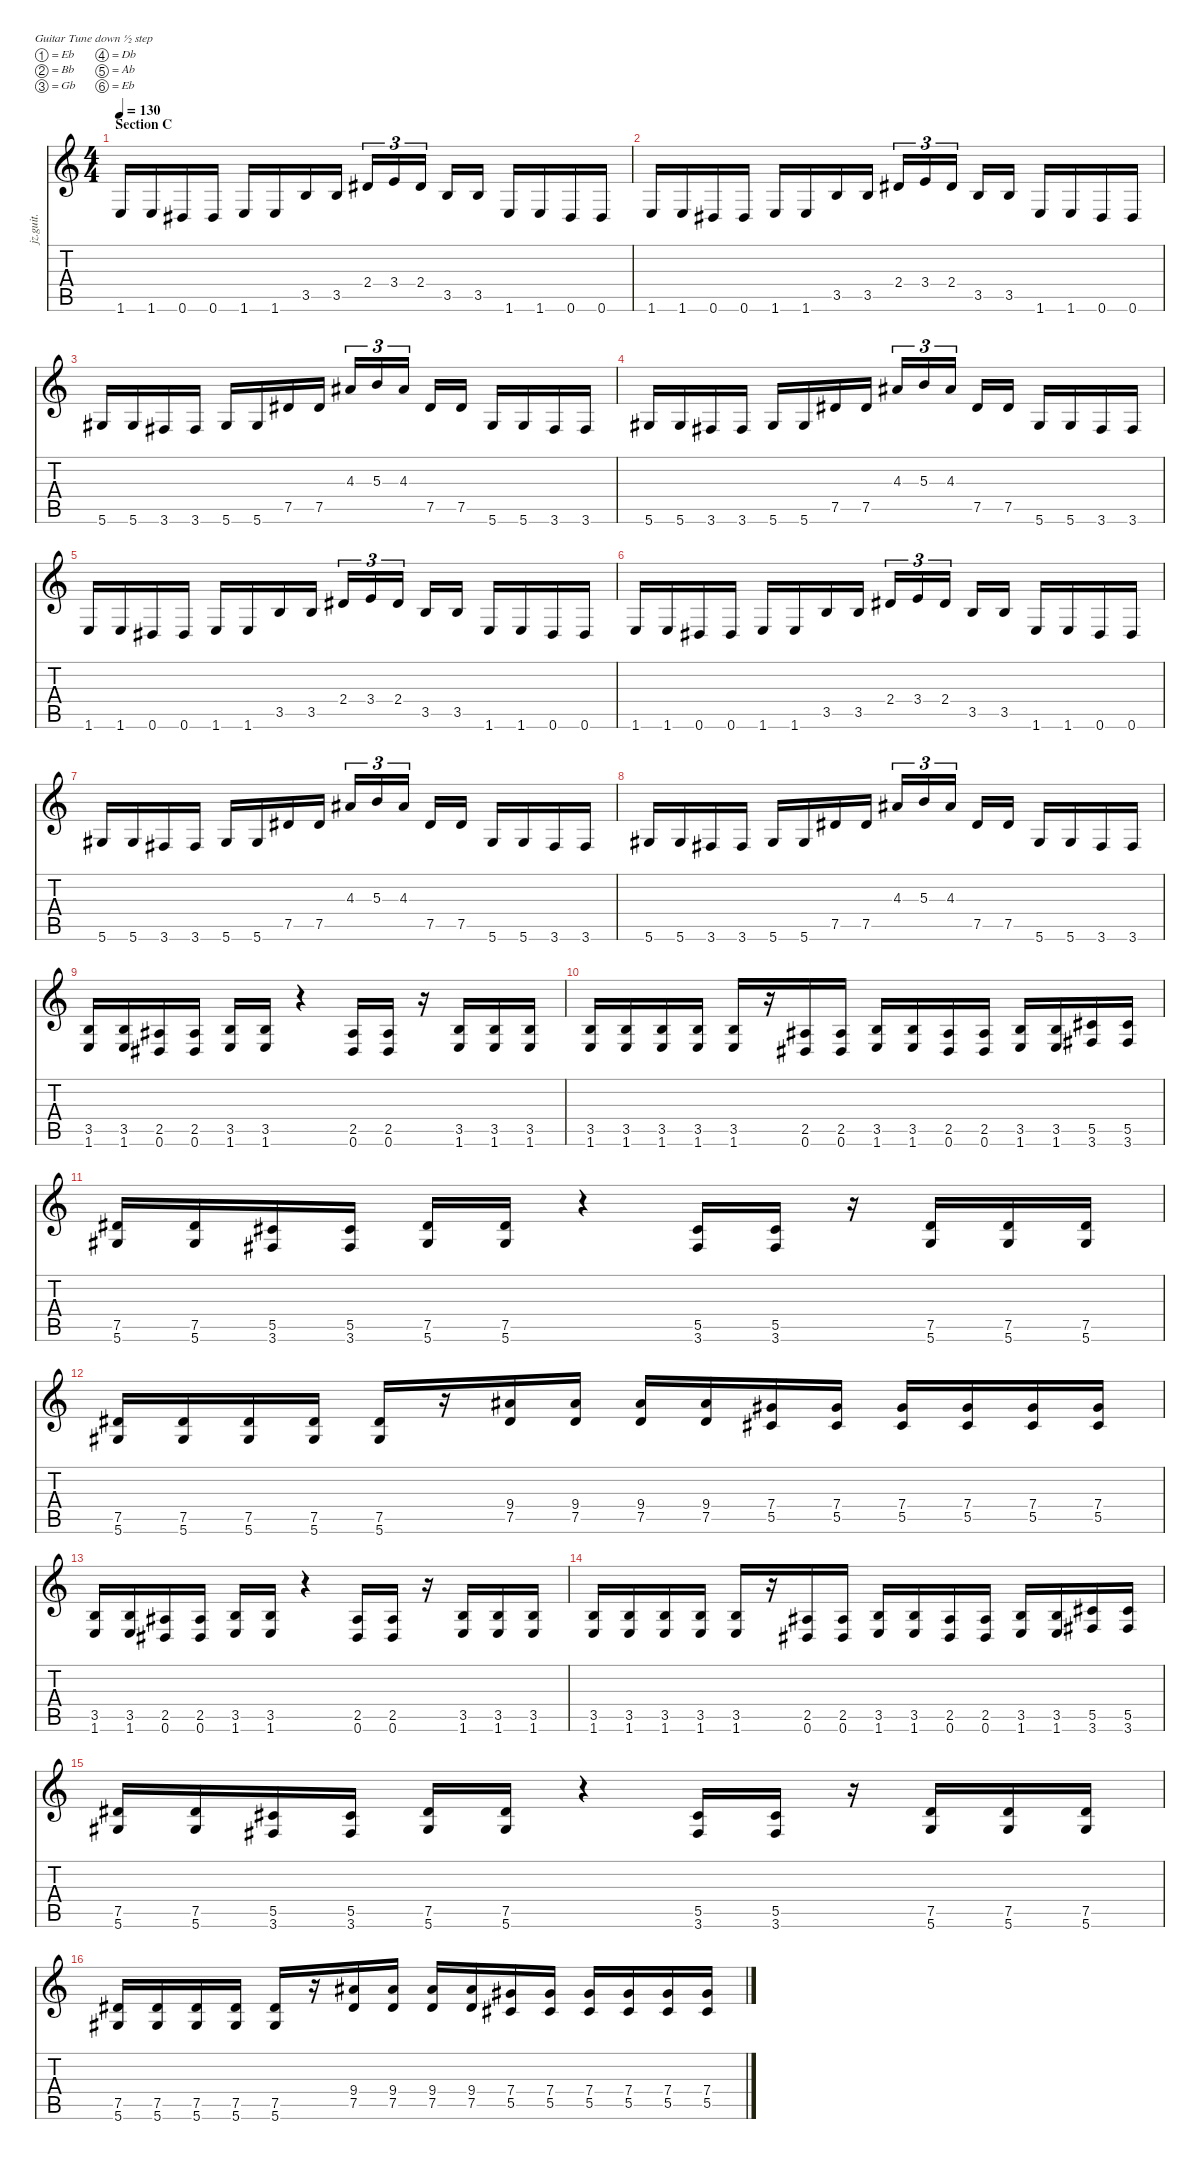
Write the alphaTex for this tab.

\defaultSystemsLayout 4
\hideDynamics
\bracketExtendMode nobrackets
\otherSystemsTrackNameOrientation horizontal
\track ("Track 2" "jz.guit.") {instrument electricguitarjazz}
\staff {score tabs}
\tuning (Eb4 Bb3 Gb3 Db3 Ab2 Eb2)
\ts (4 4)
\beaming (8 2 2 2 2)
\section ("" "Section C")
\tempo 130
\clef g2
\ks c
1.6.16{dy f beam Up} 1.6.16{beam Up} 0.6{acc #}.16{beam Up} 0.6{acc #}.16{beam Up} 1.6.16{beam Up} 1.6.16{beam Up} 3.5.16{beam Up} 3.5.16{beam Up} 2.4{acc #}.16{tu (3 2) beam Up} 3.4.16{tu (3 2) beam Up} 2.4{acc #}.16{tu (3 2) beam Up} 3.5.16{beam Up} 3.5.16{beam Up} 1.6.16{beam Up} 1.6.16{beam Up} 0.6{acc #}.16{beam Up} 0.6{acc #}.16{beam Up} |
1.6.16{beam Up} 1.6.16{beam Up} 0.6{acc #}.16{beam Up} 0.6{acc #}.16{beam Up} 1.6.16{beam Up} 1.6.16{beam Up} 3.5.16{beam Up} 3.5.16{beam Up} 2.4{acc #}.16{tu (3 2) beam Up} 3.4.16{tu (3 2) beam Up} 2.4{acc #}.16{tu (3 2) beam Up} 3.5.16{beam Up} 3.5.16{beam Up} 1.6.16{beam Up} 1.6.16{beam Up} 0.6{acc #}.16{beam Up} 0.6{acc #}.16{beam Up} |
5.6{acc #}.16{beam Up} 5.6{acc #}.16{beam Up} 3.6{acc #}.16{beam Up} 3.6{acc #}.16{beam Up} 5.6{acc #}.16{beam Up} 5.6{acc #}.16{beam Up} 7.5{acc #}.16{beam Up} 7.5{acc #}.16{beam Up} 4.3{acc #}.16{tu (3 2) beam Up} 5.3.16{tu (3 2) beam Up} 4.3{acc #}.16{tu (3 2) beam Up} 7.5{acc #}.16{beam Up} 7.5{acc #}.16{beam Up} 5.6{acc #}.16{beam Up} 5.6{acc #}.16{beam Up} 3.6{acc #}.16{beam Up} 3.6{acc #}.16{beam Up} |
5.6{acc #}.16{beam Up} 5.6{acc #}.16{beam Up} 3.6{acc #}.16{beam Up} 3.6{acc #}.16{beam Up} 5.6{acc #}.16{beam Up} 5.6{acc #}.16{beam Up} 7.5{acc #}.16{beam Up} 7.5{acc #}.16{beam Up} 4.3{acc #}.16{tu (3 2) beam Up} 5.3.16{tu (3 2) beam Up} 4.3{acc #}.16{tu (3 2) beam Up} 7.5{acc #}.16{beam Up} 7.5{acc #}.16{beam Up} 5.6{acc #}.16{beam Up} 5.6{acc #}.16{beam Up} 3.6{acc #}.16{beam Up} 3.6{acc #}.16{beam Up} |
1.6.16{beam Up} 1.6.16{beam Up} 0.6{acc #}.16{beam Up} 0.6{acc #}.16{beam Up} 1.6.16{beam Up} 1.6.16{beam Up} 3.5.16{beam Up} 3.5.16{beam Up} 2.4{acc #}.16{tu (3 2) beam Up} 3.4.16{tu (3 2) beam Up} 2.4{acc #}.16{tu (3 2) beam Up} 3.5.16{beam Up} 3.5.16{beam Up} 1.6.16{beam Up} 1.6.16{beam Up} 0.6{acc #}.16{beam Up} 0.6{acc #}.16{beam Up} |
1.6.16{beam Up} 1.6.16{beam Up} 0.6{acc #}.16{beam Up} 0.6{acc #}.16{beam Up} 1.6.16{beam Up} 1.6.16{beam Up} 3.5.16{beam Up} 3.5.16{beam Up} 2.4{acc #}.16{tu (3 2) beam Up} 3.4.16{tu (3 2) beam Up} 2.4{acc #}.16{tu (3 2) beam Up} 3.5.16{beam Up} 3.5.16{beam Up} 1.6.16{beam Up} 1.6.16{beam Up} 0.6{acc #}.16{beam Up} 0.6{acc #}.16{beam Up} |
5.6{acc #}.16{beam Up} 5.6{acc #}.16{beam Up} 3.6{acc #}.16{beam Up} 3.6{acc #}.16{beam Up} 5.6{acc #}.16{beam Up} 5.6{acc #}.16{beam Up} 7.5{acc #}.16{beam Up} 7.5{acc #}.16{beam Up} 4.3{acc #}.16{tu (3 2) beam Up} 5.3.16{tu (3 2) beam Up} 4.3{acc #}.16{tu (3 2) beam Up} 7.5{acc #}.16{beam Up} 7.5{acc #}.16{beam Up} 5.6{acc #}.16{beam Up} 5.6{acc #}.16{beam Up} 3.6{acc #}.16{beam Up} 3.6{acc #}.16{beam Up} |
5.6{acc #}.16{beam Up} 5.6{acc #}.16{beam Up} 3.6{acc #}.16{beam Up} 3.6{acc #}.16{beam Up} 5.6{acc #}.16{beam Up} 5.6{acc #}.16{beam Up} 7.5{acc #}.16{beam Up} 7.5{acc #}.16{beam Up} 4.3{acc #}.16{tu (3 2) beam Up} 5.3.16{tu (3 2) beam Up} 4.3{acc #}.16{tu (3 2) beam Up} 7.5{acc #}.16{beam Up} 7.5{acc #}.16{beam Up} 5.6{acc #}.16{beam Up} 5.6{acc #}.16{beam Up} 3.6{acc #}.16{beam Up} 3.6{acc #}.16{beam Up} |
(3.5 1.6).16{beam Up} (3.5 1.6).16{beam Up} (2.5{acc #} 0.6{acc #}).16{beam Up} (2.5{acc #} 0.6{acc #}).16{beam Up} (3.5 1.6).16{beam Up} (3.5 1.6).16{beam Up} r.4{beam Up} (2.5{acc #} 0.6{acc #}).16{beam Up} (2.5{acc #} 0.6{acc #}).16{beam Up} r.16{beam Up} (3.5 1.6).16{beam Up} (3.5 1.6).16{beam Up} (3.5 1.6).16{beam Up} |
(3.5 1.6).16{beam Up} (3.5 1.6).16{beam Up} (3.5 1.6).16{beam Up} (3.5 1.6).16{beam Up} (3.5 1.6).16{beam Up} r.16{beam Up} (2.5{acc #} 0.6{acc #}).16{beam Up} (2.5{acc #} 0.6{acc #}).16{beam Up} (3.5 1.6).16{beam Up} (3.5 1.6).16{beam Up} (2.5{acc #} 0.6{acc #}).16{beam Up} (2.5{acc #} 0.6{acc #}).16{beam Up} (3.5 1.6).16{beam Up} (3.5 1.6).16{beam Up} (5.5{acc #} 3.6{acc #}).16{beam Up} (5.5{acc #} 3.6{acc #}).16{beam Up} |
(7.5{acc #} 5.6{acc #}).16{beam Up} (7.5{acc #} 5.6{acc #}).16{beam Up} (5.5{acc #} 3.6{acc #}).16{beam Up} (5.5{acc #} 3.6{acc #}).16{beam Up} (7.5{acc #} 5.6{acc #}).16{beam Up} (7.5{acc #} 5.6{acc #}).16{beam Up} r.4{beam Up} (5.5{acc #} 3.6{acc #}).16{beam Up} (5.5{acc #} 3.6{acc #}).16{beam Up} r.16{beam Up} (7.5{acc #} 5.6{acc #}).16{beam Up} (7.5{acc #} 5.6{acc #}).16{beam Up} (7.5{acc #} 5.6{acc #}).16{beam Up} |
(7.5{acc #} 5.6{acc #}).16{beam Up} (7.5{acc #} 5.6{acc #}).16{beam Up} (7.5{acc #} 5.6{acc #}).16{beam Up} (7.5{acc #} 5.6{acc #}).16{beam Up} (7.5{acc #} 5.6{acc #}).16{beam Up} r.16{beam Up} (9.4{acc #} 7.5{acc #}).16{beam Up} (9.4{acc #} 7.5{acc #}).16{beam Up} (9.4{acc #} 7.5{acc #}).16{beam Up} (9.4{acc #} 7.5{acc #}).16{beam Up} (7.4{acc #} 5.5{acc #}).16{beam Up} (7.4{acc #} 5.5{acc #}).16{beam Up} (7.4{acc #} 5.5{acc #}).16{beam Up} (7.4{acc #} 5.5{acc #}).16{beam Up} (7.4{acc #} 5.5{acc #}).16{beam Up} (7.4{acc #} 5.5{acc #}).16{beam Up} |
(3.5 1.6).16{beam Up} (3.5 1.6).16{beam Up} (2.5{acc #} 0.6{acc #}).16{beam Up} (2.5{acc #} 0.6{acc #}).16{beam Up} (3.5 1.6).16{beam Up} (3.5 1.6).16{beam Up} r.4{beam Up} (2.5{acc #} 0.6{acc #}).16{beam Up} (2.5{acc #} 0.6{acc #}).16{beam Up} r.16{beam Up} (3.5 1.6).16{beam Up} (3.5 1.6).16{beam Up} (3.5 1.6).16{beam Up} |
(3.5 1.6).16{beam Up} (3.5 1.6).16{beam Up} (3.5 1.6).16{beam Up} (3.5 1.6).16{beam Up} (3.5 1.6).16{beam Up} r.16{beam Up} (2.5{acc #} 0.6{acc #}).16{beam Up} (2.5{acc #} 0.6{acc #}).16{beam Up} (3.5 1.6).16{beam Up} (3.5 1.6).16{beam Up} (2.5{acc #} 0.6{acc #}).16{beam Up} (2.5{acc #} 0.6{acc #}).16{beam Up} (3.5 1.6).16{beam Up} (3.5 1.6).16{beam Up} (5.5{acc #} 3.6{acc #}).16{beam Up} (5.5{acc #} 3.6{acc #}).16{beam Up} |
(7.5{acc #} 5.6{acc #}).16{beam Up} (7.5{acc #} 5.6{acc #}).16{beam Up} (5.5{acc #} 3.6{acc #}).16{beam Up} (5.5{acc #} 3.6{acc #}).16{beam Up} (7.5{acc #} 5.6{acc #}).16{beam Up} (7.5{acc #} 5.6{acc #}).16{beam Up} r.4{beam Up} (5.5{acc #} 3.6{acc #}).16{beam Up} (5.5{acc #} 3.6{acc #}).16{beam Up} r.16{beam Up} (7.5{acc #} 5.6{acc #}).16{beam Up} (7.5{acc #} 5.6{acc #}).16{beam Up} (7.5{acc #} 5.6{acc #}).16{beam Up} |
(7.5{acc #} 5.6{acc #}).16{beam Up} (7.5{acc #} 5.6{acc #}).16{beam Up} (7.5{acc #} 5.6{acc #}).16{beam Up} (7.5{acc #} 5.6{acc #}).16{beam Up} (7.5{acc #} 5.6{acc #}).16{beam Up} r.16{beam Up} (9.4{acc #} 7.5{acc #}).16{beam Up} (9.4{acc #} 7.5{acc #}).16{beam Up} (9.4{acc #} 7.5{acc #}).16{beam Up} (9.4{acc #} 7.5{acc #}).16{beam Up} (7.4{acc #} 5.5{acc #}).16{beam Up} (7.4{acc #} 5.5{acc #}).16{beam Up} (7.4{acc #} 5.5{acc #}).16{beam Up} (7.4{acc #} 5.5{acc #}).16{beam Up} (7.4{acc #} 5.5{acc #}).16{beam Up} (7.4{acc #} 5.5{acc #}).16{beam Up}
